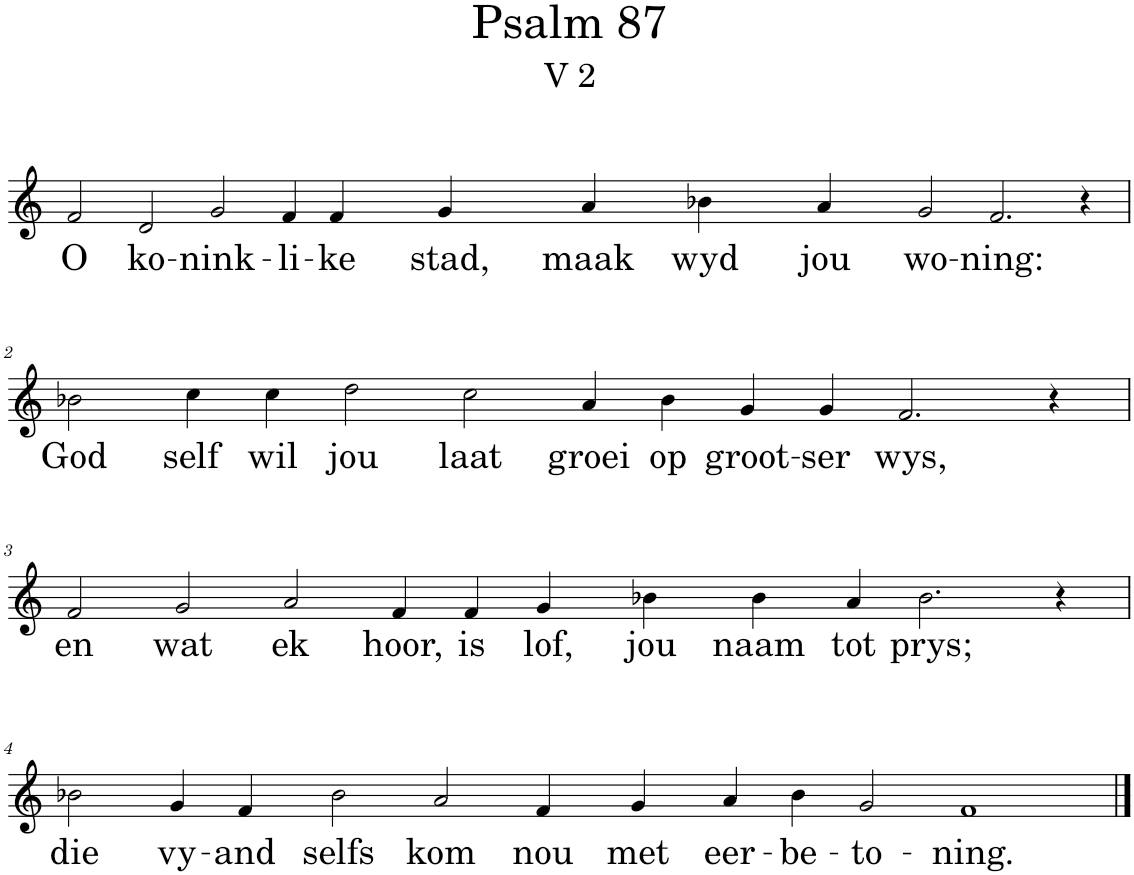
**kern	**text
*part1	*part1
*staff1	*staff1
*I"Pipe Organ	*
*I'Org.	*
*clefG2	*
*k[]	*
*M18/4	*
=1	=1
!	!LO:LY:b
2f/	O
!	!LO:LY:b
2d/	ko-
!	!LO:LY:b
2g/	-nink-
!	!LO:LY:b
4f/	-li-
!	!LO:LY:b
4f/	-ke
!	!LO:LY:b
4g/	stad,
!	!LO:LY:b
4a/	maak
!	!LO:LY:b
4b-X\	wyd
!	!LO:LY:b
4a/	jou
!	!LO:LY:b
2g/	wo-
!	!LO:LY:b
2.f/	-ning:
4r	.
!!LO:LB:g=z
=2	=2
*M16/4	*
!	!LO:LY:b
2b-X\	God
!	!LO:LY:b
4cc\	self
!	!LO:LY:b
4cc\	wil
!	!LO:LY:b
2dd\	jou
!	!LO:LY:b
2cc\	laat
!	!LO:LY:b
4a/	groei
!	!LO:LY:b
4b-\	op
!	!LO:LY:b
4g/	groot-
!	!LO:LY:b
4g/	-ser
!	!LO:LY:b
2.f/	wys,
4r	.
!!LO:LB:g=z
=3	=3
!	!LO:LY:b
2f/	en
!	!LO:LY:b
2g/	wat
!	!LO:LY:b
2a/	ek
!	!LO:LY:b
4f/	hoor,
!	!LO:LY:b
4f/	is
!	!LO:LY:b
4g/	lof,
!	!LO:LY:b
4b-X\	jou
!	!LO:LY:b
4b-\	naam
!	!LO:LY:b
4a/	tot
!	!LO:LY:b
2.b-\	prys;
4r	.
!!LO:LB:g=z
=4	=4
*M18/4	*
!	!LO:LY:b
2b-X\	die
!	!LO:LY:b
4g/	vy-
!	!LO:LY:b
4f/	-and
!	!LO:LY:b
2b-\	selfs
!	!LO:LY:b
2a/	kom
!	!LO:LY:b
4f/	nou
!	!LO:LY:b
4g/	met
!	!LO:LY:b
4a/	eer-
!	!LO:LY:b
4b-\	-be-
!	!LO:LY:b
2g/	-to-
!	!LO:LY:b
1f	-ning.
==	==
*-	*-
